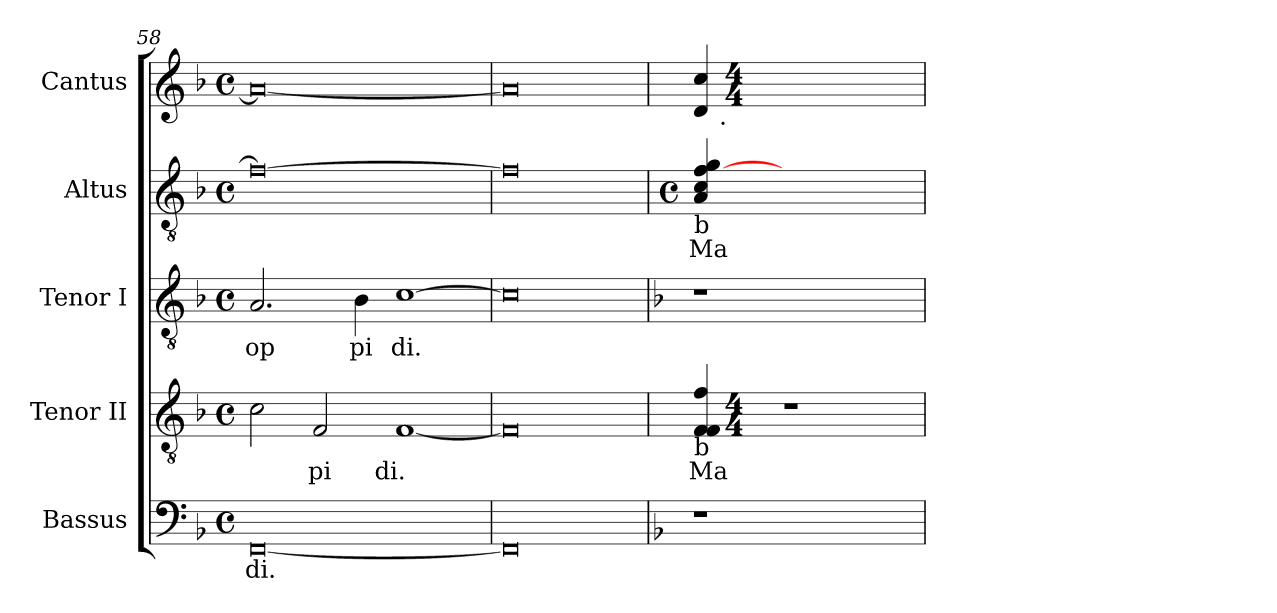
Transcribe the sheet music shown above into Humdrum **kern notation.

**kern	**text	**kern	**text	**kern	**text	**kern	**text	**kern
*part5	*part5	*part4	*part4	*part3	*part3	*part2	*part2	*part1
*staff5	*staff5	*staff4	*staff4	*staff3	*staff3	*staff2	*staff2	*staff1
*I"Bassus	*	*I"Tenor II	*	*I"Tenor I	*	*I"Altus	*	*I"Cantus
*I'Bassus	*	*I'Tenor II	*	*I'Tenor I	*	*I'Altus	*	*I'Cantus
*clefF4	*	*clefGv2	*	*clefGv2	*	*clefGv2	*	*clefG2
*k[b-]	*	*k[b-]	*	*k[b-]	*	*k[b-]	*	*k[b-]
*F:	*	*F:	*	*F:	*	*F:	*	*F:
*M4/4	*	*M4/4	*	*M4/4	*	*M4/4	*	*M4/4
*met(c)	*	*met(c)	*	*met(c)	*	*met(c)	*	*met(c)
=58	=58	=58	=58	=58	=58	=58	=58	=58
!	!LO:LY:b:cj	!	!	!	!LO:LY:b:cj	!	!	!
[<0FF	di.	2c\	.	2.A/	op	0f_>	.	0a_<
!	!	!	!LO:LY:b:cj	!	!	!	!	!
.	.	2F/	pi	.	.	.	.	.
!	!	!	!	!	!LO:LY:b:cj	!	!	!
.	.	.	.	4B-\	pi	.	.	.
!	!	!	!LO:LY:b:cj	!	!LO:LY:b:cj	!	!	!
.	.	[<1F	di.	[>1c	di.	.	.	.
=59	=59	=59	=59	=59	=59	=59	=59	=59
0FF]	.	0F]	.	0c]	.	0f]	.	0a]
!!LO:PB:g=z
=60	=60	=60	=60	=60	=60	=60	=60	=60
*	*	*k[]	*	*	*	*k[]	*	*k[]
*	*	*C:	*	*	*	*C:	*	*C:
*	*	*	*	*	*	*M4/4	*	*
*	*	*	*	*	*	*met(c)	*	*
!	!	!	!	!	!	!	!	!LO:TX:b:t=b
!	!	!	!	!	!	!LO:TX:b:t=b	!	!
!	!	!LO:TX:b:t=b	!	!	!	!	!	!
!	!	!	!LO:LY:b:cj	!	!	!	!LO:LY:b:cj	!
*	*	*	*	*	*	*	*	*^
1r	.	4f/ 4F/ 4F	Ma	1r	.	4g/ 4A/ 4c [>4f	Ma	4cc/ 4d/	16..ryy
!	!	!	!	!	!	!	!	!	!LO:TX:b:t=.
.	.	.	.	.	.	.	.	.	1ryy
*	*	*M4/4	*	*	*	*	*	*M4/4	*
*	*	*met(c)	*	*	*	*	*	*met(c)	*
.	.	1r	.	.	.	1ryy	.	1ryy	.
4ryy	.	.	.	4ryy	.	.	.	.	.
.	.	.	.	.	.	.	.	.	8ryy
.	.	.	.	.	.	.	.	.	64ryy
*	*	*	*	*	*	*	*	*v	*v
=	=	=	=	=	=	=	=	=
*-	*-	*-	*-	*-	*-	*-	*-	*-
